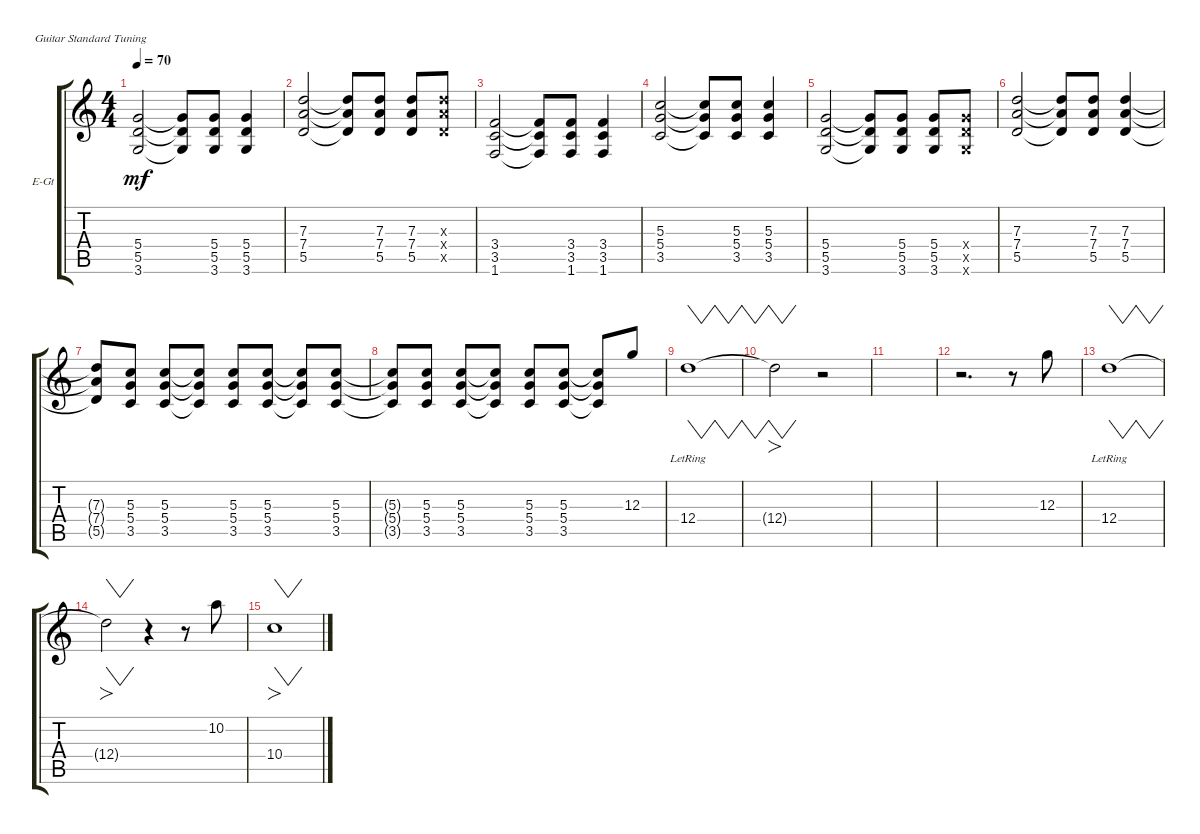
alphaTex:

\defaultSystemsLayout 4
\bracketExtendMode groupsimilarinstruments
\firstSystemTrackNameOrientation horizontal
\otherSystemsTrackNameOrientation horizontal
\track ("Electric Guitar" "E-Gt") {instrument electricguitarclean}
\staff {score tabs}
\tuning (E4 B3 G3 D3 A2 E2)
\ts (4 4)
\tempo 70
\clef g2
\ks c
(3.6 5.5 5.4).2{dy mf} (3.6{t} 5.5{t} 5.4{t}).8 (3.6 5.5 5.4).8 (3.6 5.5 5.4).4 |
(5.5 7.4 7.3).2 (5.5{t} 7.4{t} 7.3{t}).8 (5.5 7.4 7.3).8 (5.5 7.4 7.3).8 (5.5{x} 7.4{x} 7.3{x}).8 |
(3.5 3.4 1.6).2 (3.5{t} 3.4{t} 1.6{t}).8 (3.5 3.4 1.6).8 (3.5 3.4 1.6).4 |
(3.5 5.4 5.3).2 (3.5{t} 5.4{t} 5.3{t}).8 (3.5 5.4 5.3).8 (3.5 5.4 5.3).4 |
(3.6 5.5 5.4).2 (3.6{t} 5.5{t} 5.4{t}).8 (3.6 5.5 5.4).8 (3.6 5.5 5.4).8 (3.6{x} 5.5{x} 5.4{x}).8 |
(5.5 7.4 7.3).2 (5.5{t} 7.4{t} 7.3{t}).8 (5.5 7.4 7.3).8 (5.5 7.4 7.3).4 |
(5.5{t} 7.4{t} 7.3{t}).8 (3.5 5.4 5.3).8 (3.5 5.4 5.3).8 (3.5{t} 5.4{t} 5.3{t}).8 (3.5 5.4 5.3).8 (3.5 5.4 5.3).8 (3.5{t} 5.4{t} 5.3{t}).8 (3.5 5.4 5.3).8 |
(3.5{t} 5.4{t} 5.3{t}).8 (3.5 5.4 5.3).8 (3.5 5.4 5.3).8 (3.5{t} 5.4{t} 5.3{t}).8 (3.5 5.4 5.3).8 (3.5 5.4 5.3).8 (3.5{t} 5.4{t} 5.3{t}).8 12.3.8 |
12.4{lr}.1{vw} |
12.4{t}.2{fo vw} r.2 |
|
r.2{d} r.8 12.3.8 |
12.4{lr}.1{vw} |
12.4{t}.2{fo vw} r.4 r.8 10.2.8 |
10.4.1{fo vw}
